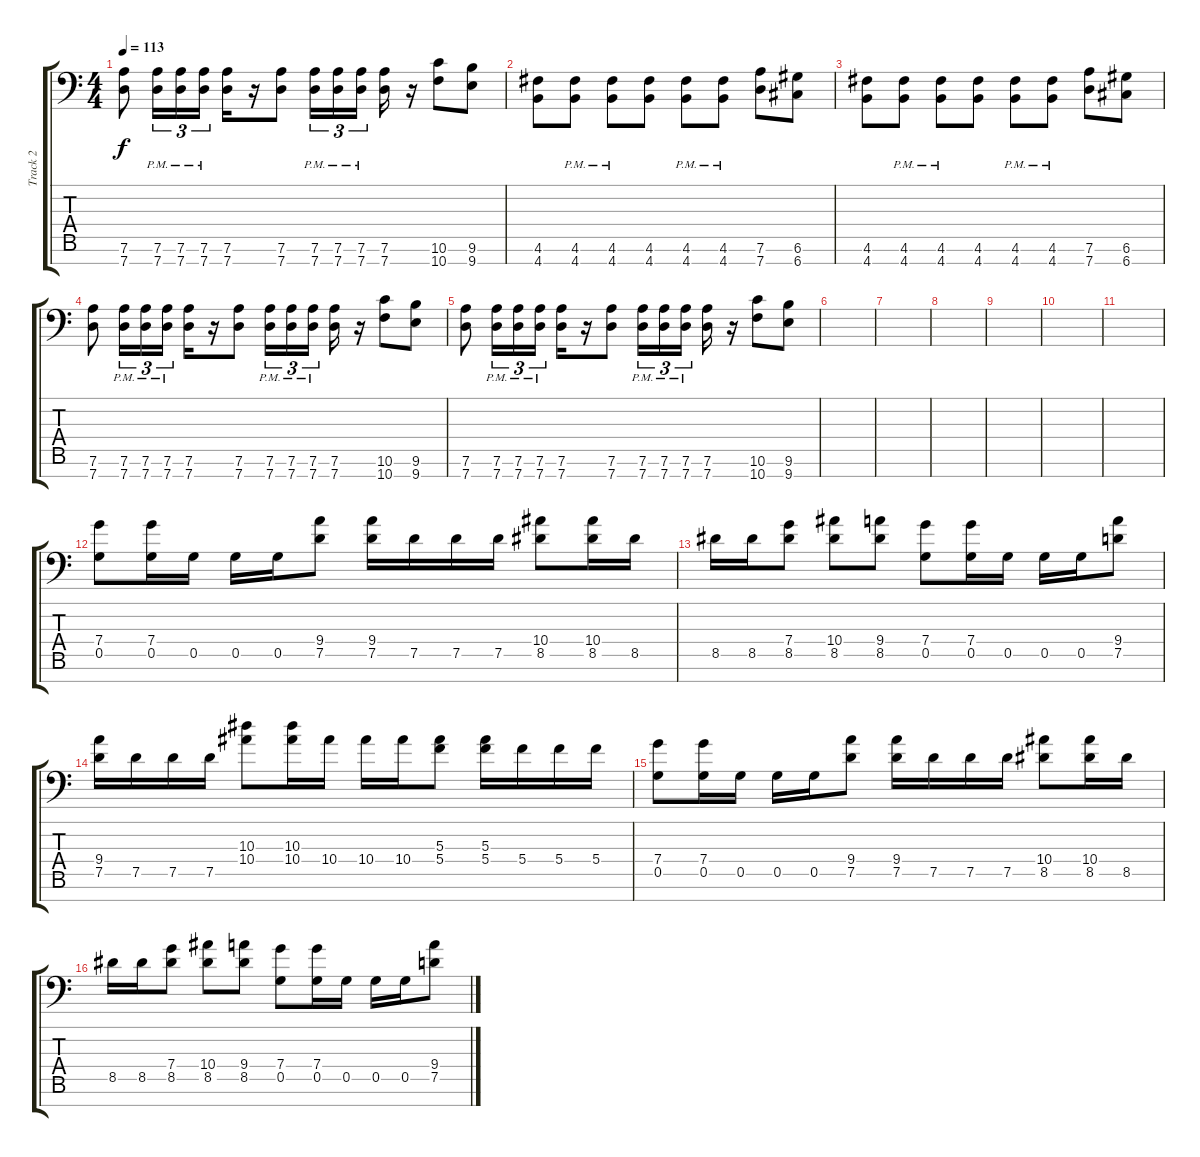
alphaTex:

\track ("Track 2" "Track 2") {instrument distortionguitar}
\staff {score tabs}
\tuning (D4 A3 F3 C3 G2 D2 G1) {hide}
\ts (4 4)
\tempo 113
\clef f4
\ks c
(7.6 7.7).8{dy f} (7.6{pm} 7.7{pm}).16{tu (3 2)} (7.6{pm} 7.7{pm}).16{tu (3 2)} (7.6{pm} 7.7{pm}).16{tu (3 2)} (7.6 7.7).16 r.16 (7.6 7.7).8 (7.6{pm} 7.7{pm}).16{tu (3 2)} (7.6{pm} 7.7{pm}).16{tu (3 2)} (7.6{pm} 7.7{pm}).16{tu (3 2) beam splitsecondary} (7.6 7.7).16 r.16 (10.6 10.7).8 (9.6 9.7).8 |
(4.6 4.7).8 (4.6{pm} 4.7{pm}).8 (4.6{pm} 4.7{pm}).8 (4.6 4.7).8 (4.6{pm} 4.7{pm}).8 (4.6{pm} 4.7{pm}).8 (7.6 7.7).8 (6.6 6.7).8 |
(4.6 4.7).8 (4.6{pm} 4.7{pm}).8 (4.6{pm} 4.7{pm}).8 (4.6 4.7).8 (4.6{pm} 4.7{pm}).8 (4.6{pm} 4.7{pm}).8 (7.6 7.7).8 (6.6 6.7).8 |
(7.6 7.7).8 (7.6{pm} 7.7{pm}).16{tu (3 2)} (7.6{pm} 7.7{pm}).16{tu (3 2)} (7.6{pm} 7.7{pm}).16{tu (3 2)} (7.6 7.7).16 r.16 (7.6 7.7).8 (7.6{pm} 7.7{pm}).16{tu (3 2)} (7.6{pm} 7.7{pm}).16{tu (3 2)} (7.6{pm} 7.7{pm}).16{tu (3 2) beam splitsecondary} (7.6 7.7).16 r.16 (10.6 10.7).8 (9.6 9.7).8 |
(7.6 7.7).8 (7.6{pm} 7.7{pm}).16{tu (3 2)} (7.6{pm} 7.7{pm}).16{tu (3 2)} (7.6{pm} 7.7{pm}).16{tu (3 2)} (7.6 7.7).16 r.16 (7.6 7.7).8 (7.6{pm} 7.7{pm}).16{tu (3 2)} (7.6{pm} 7.7{pm}).16{tu (3 2)} (7.6{pm} 7.7{pm}).16{tu (3 2) beam splitsecondary} (7.6 7.7).16 r.16 (10.6 10.7).8 (9.6 9.7).8 |
|
|
|
|
|
|
(7.4 0.5).8 (7.4 0.5).16 0.5.16 0.5.16 0.5.16 (9.4 7.5).8 (9.4 7.5).16 7.5.16 7.5.16 7.5.16 (10.4 8.5).8 (10.4 8.5).16 8.5.16 |
8.5.16 8.5.16 (7.4 8.5).8 (10.4 8.5).8 (9.4 8.5).8 (7.4 0.5).8 (7.4 0.5).16 0.5.16 0.5.16 0.5.16 (9.4 7.5).8 |
(9.4 7.5).16 7.5.16 7.5.16 7.5.16 (10.3 10.4).8 (10.3 10.4).16 10.4.16 10.4.16 10.4.16 (5.3 5.4).8 (5.3 5.4).16 5.4.16 5.4.16 5.4.16 |
(7.4 0.5).8 (7.4 0.5).16 0.5.16 0.5.16 0.5.16 (9.4 7.5).8 (9.4 7.5).16 7.5.16 7.5.16 7.5.16 (10.4 8.5).8 (10.4 8.5).16 8.5.16 |
8.5.16 8.5.16 (7.4 8.5).8 (10.4 8.5).8 (9.4 8.5).8 (7.4 0.5).8 (7.4 0.5).16 0.5.16 0.5.16 0.5.16 (9.4 7.5).8
